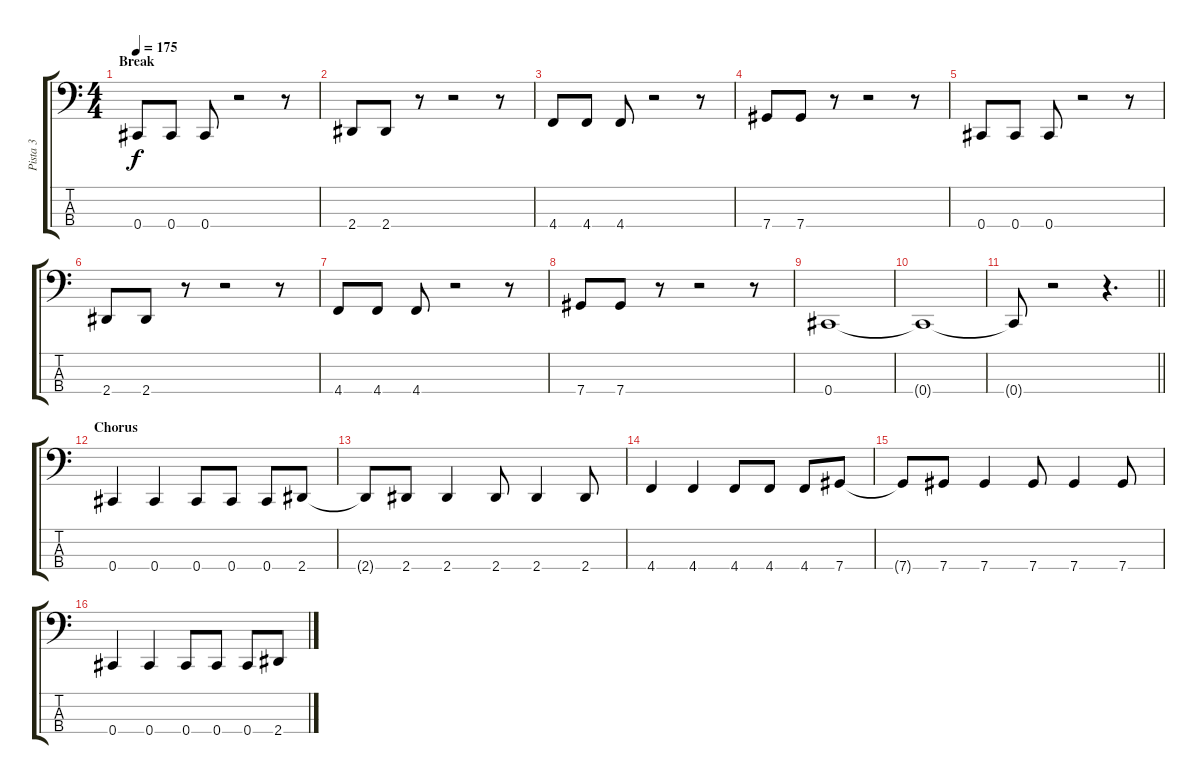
\track ("Pista 3" "Pista 3") {instrument electricbasspick}
\staff {score tabs}
\tuning (Gb2 Db2 Ab1 Db1) {hide}
\ts (4 4)
\section ("" "Break")
\tempo 175
\clef f4
\ks c
0.4.8{dy f} 0.4.8 0.4.8 r.2 r.8 |
2.4.8 2.4.8 r.8 r.2 r.8 |
4.4.8 4.4.8 4.4.8 r.2 r.8 |
7.4.8 7.4.8 r.8 r.2 r.8 |
0.4.8 0.4.8 0.4.8 r.2 r.8 |
2.4.8 2.4.8 r.8 r.2 r.8 |
4.4.8 4.4.8 4.4.8 r.2 r.8 |
7.4.8 7.4.8 r.8 r.2 r.8 |
0.4.1 |
0.4{t}.1 |
\barLineRight lightlight
0.4{t}.8 r.2 r.4{d} |
\section ("" "Chorus")
0.4.4 0.4.4 0.4.8 0.4.8 0.4.8 2.4.8 |
2.4{t}.8 2.4.8 2.4.4 2.4.8 2.4.4 2.4.8 |
4.4.4 4.4.4 4.4.8 4.4.8 4.4.8 7.4.8 |
7.4{t}.8 7.4.8 7.4.4 7.4.8 7.4.4 7.4.8 |
0.4.4 0.4.4 0.4.8 0.4.8 0.4.8 2.4.8
